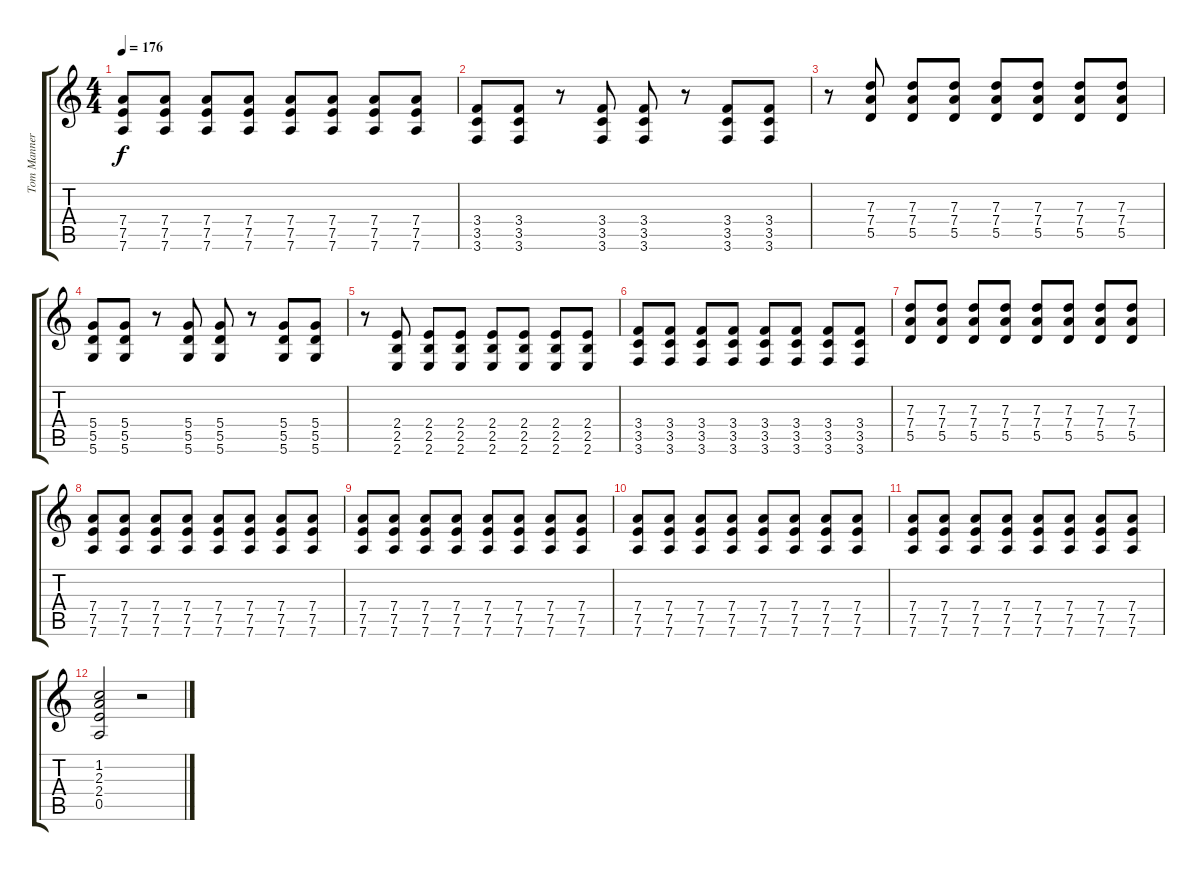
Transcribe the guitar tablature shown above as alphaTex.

\track ("Tom Manners" "Tom Manner") {instrument overdrivenguitar}
\staff {score tabs}
\tuning (E4 B3 G3 D3 A2 D2) {hide}
\ts (4 4)
\tempo 176
\clef g2
\ks c
(7.4 7.5 7.6).8{dy f} (7.4 7.5 7.6).8 (7.4 7.5 7.6).8 (7.4 7.5 7.6).8 (7.4 7.5 7.6).8 (7.4 7.5 7.6).8 (7.4 7.5 7.6).8 (7.4 7.5 7.6).8 |
(3.4 3.5 3.6).8 (3.4 3.5 3.6).8 r.8 (3.4 3.5 3.6).8 (3.4 3.5 3.6).8 r.8 (3.4 3.5 3.6).8 (3.4 3.5 3.6).8 |
r.8 (7.3 7.4 5.5).8 (7.3 7.4 5.5).8 (7.3 7.4 5.5).8 (7.3 7.4 5.5).8 (7.3 7.4 5.5).8 (7.3 7.4 5.5).8 (7.3 7.4 5.5).8 |
(5.4 5.5 5.6).8 (5.4 5.5 5.6).8 r.8 (5.4 5.5 5.6).8 (5.4 5.5 5.6).8 r.8 (5.4 5.5 5.6).8 (5.4 5.5 5.6).8 |
r.8 (2.4 2.5 2.6).8 (2.4 2.5 2.6).8 (2.4 2.5 2.6).8 (2.4 2.5 2.6).8 (2.4 2.5 2.6).8 (2.4 2.5 2.6).8 (2.4 2.5 2.6).8 |
(3.4 3.5 3.6).8 (3.4 3.5 3.6).8 (3.4 3.5 3.6).8 (3.4 3.5 3.6).8 (3.4 3.5 3.6).8 (3.4 3.5 3.6).8 (3.4 3.5 3.6).8 (3.4 3.5 3.6).8 |
(7.3 7.4 5.5).8 (7.3 7.4 5.5).8 (7.3 7.4 5.5).8 (7.3 7.4 5.5).8 (7.3 7.4 5.5).8 (7.3 7.4 5.5).8 (7.3 7.4 5.5).8 (7.3 7.4 5.5).8 |
(7.4 7.5 7.6).8 (7.4 7.5 7.6).8 (7.4 7.5 7.6).8 (7.4 7.5 7.6).8 (7.4 7.5 7.6).8 (7.4 7.5 7.6).8 (7.4 7.5 7.6).8 (7.4 7.5 7.6).8 |
(7.4 7.5 7.6).8 (7.4 7.5 7.6).8 (7.4 7.5 7.6).8 (7.4 7.5 7.6).8 (7.4 7.5 7.6).8 (7.4 7.5 7.6).8 (7.4 7.5 7.6).8 (7.4 7.5 7.6).8 |
(7.4 7.5 7.6).8 (7.4 7.5 7.6).8 (7.4 7.5 7.6).8 (7.4 7.5 7.6).8 (7.4 7.5 7.6).8 (7.4 7.5 7.6).8 (7.4 7.5 7.6).8 (7.4 7.5 7.6).8 |
(7.4 7.5 7.6).8 (7.4 7.5 7.6).8 (7.4 7.5 7.6).8 (7.4 7.5 7.6).8 (7.4 7.5 7.6).8 (7.4 7.5 7.6).8 (7.4 7.5 7.6).8 (7.4 7.5 7.6).8 |
(1.2 2.3 2.4 0.5).2 r.2
